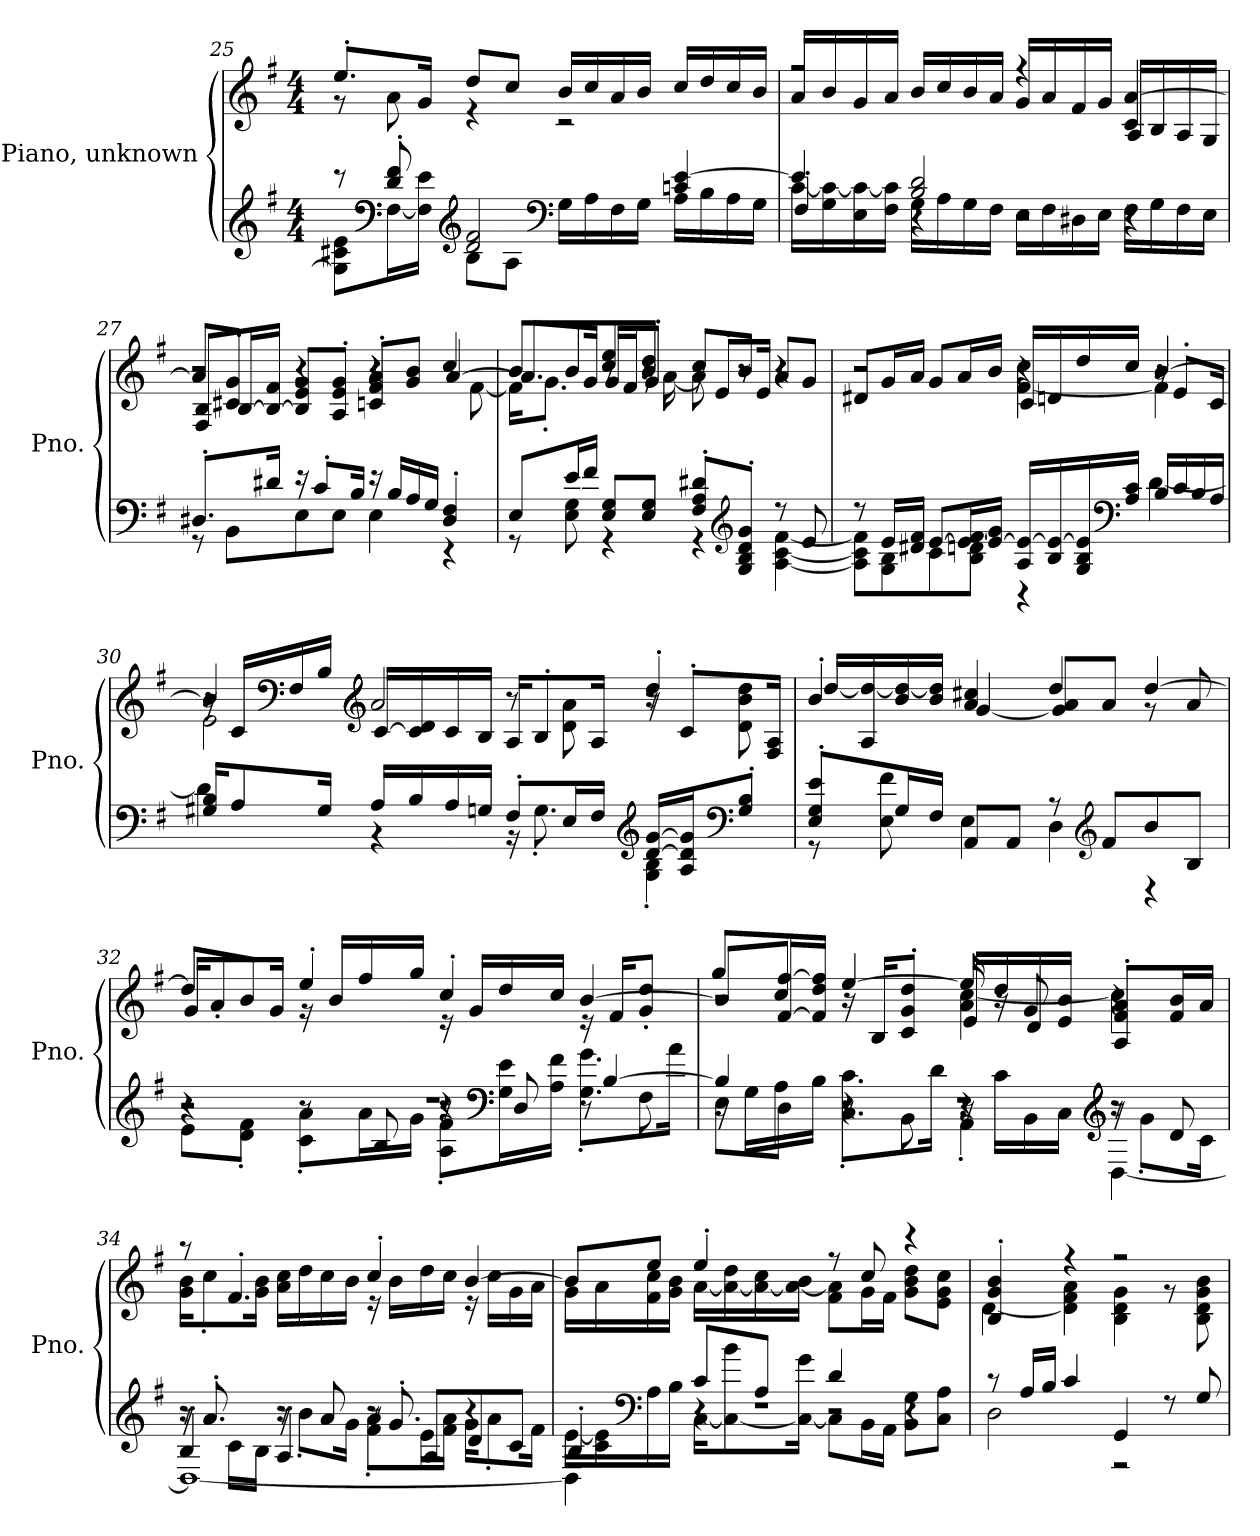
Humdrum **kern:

**kern	**kern
*part1	*part1
*staff2	*staff1
*I"Piano, unknown	*
*I'Pno.	*
*clefG2	*clefG2
*k[f#]	*k[f#]
*M4/4	*M4/4
=25	=25
*^	*^
8r	8G\] 8c#X\ 8e\L	8.ee'/L	8r
*clefF4	*	*	*
8d/' 8f#/'	[16F#\L	.	8a\
.	16F#\] 16e\JJ	16g/Jk	.
*clefG2	*	*	*
2d/ 2f#/	8B\L	8dd/L	4r
.	8A\J	8cc/J	.
*clefF4	*	*	*
.	16G\LL	16b/LL	2r
.	16A\	16cc/	.
.	16F#\	16a/	.
.	16G\JJ	16b/JJ	.
4cn/ [4e/	16A\LL	16cc/LL	.
.	16B\	16dd/	.
.	16A\	16cc/	.
.	16G\JJ	16b/JJ	.
!!LO:LB:g=z	!!
=26	=26	=26	=26
*	*^	*	*
4e/]	[16c\LL	4F#'/	2r	16a/LL
.	16G\ 16c\_	.	.	16b/
.	16E\ 16c\_	.	.	16g/
.	16F#\ 16c\]JJ	.	.	16a/JJ
2B/ 2d/	16G\LL	4r	.	16b/LL
.	16A\	.	.	16cc/
.	16G\	.	.	16b/
.	16F#\JJ	.	.	16a/JJ
.	16E\LL	2r	4r	16g/LL
.	16F#\	.	.	16a/
.	16D#X\	.	.	16f#/
.	16E\JJ	.	.	16g/JJ
4r	16F#\LL	.	4c/ [4a/	16A/LL
.	16G\	.	.	16B/
.	16F#\	.	.	16A/
.	16E\JJ	.	.	16G/JJ
*	*v	*v	*	*
=27	=27	=27	=27
*	*	*	*^
8.D#X'/L	8r	8a/L]	2r	8F#/ 8B/L
.	8BB\L	8c#X/' 8g/'J	.	[16B/L
16d#X/Jk	.	.	.	16B/_ 16f#/JJ
16r	8E\	4r	.	8B/] 8e/ 8g/L
8c'/L	.	.	.	.
.	8E\J	.	.	8A/' 8e/' 8g/'J
16B/Jk	.	.	.	.
16r	4E\	4r	4r	8cn/' 8f#/' 8a/'L
16B/LL	.	.	.	.
16A/	.	.	.	8g/ 8b/J
16G/JJ	.	.	.	.
4D#/' 4F#/'	4r	4cc/	8r	[4a/
.	.	.	[8f#\	.
!!LO:PB:g=z	!!	!!
=28	=28	=28	=28	=28
8E/L	8r	8b/L	16f#\KL]	8.a/L]
.	.	.	8.g'\J	.
16e/L	8E\ 8G\	8b/	.	.
16f#/JJ	.	.	.	16g/Jk
8E/ 8G/L	4r	8cc/ 8ee/	8r	16g/LL
.	.	.	.	16f#/J
8E/ 8G/J	.	8b/ 8dd/J	16r	8g'/J
.	.	.	[16a\	.
8F#/' 8A/' 8d#X/'L	4r	8cc/L	8a\]	16r
.	.	.	.	8e'/L
*clefG2	*	*	*	*
8G/' 8B/' 8d#/' 8g/'J	.	8b/J	8r	.
.	.	.	.	16e/Jk
8r	[4A\ [4c\ [4f#\	4r	4r	8a/L
8e/	.	.	.	8g/J
=29	=29	=29	=29	=29
8r	8A\] 8c\] 8f#\]L	2r	2r	8d#X/L
16e/LL	8G\ 8B\	.	.	16g/L
16d#X/ 16f#/JJ	.	.	.	16a/JJ
[8e/L	8c\	.	.	8g/L
16e/_ 16f#/L	8B\ 8dn\J	.	.	16a/L
16e/_ 16g/JJ	.	.	.	16b/JJ
16A/ 16e/_LL	4r	4r	[4f#\ 4cc\	16c/LL
16B/ 16e/_	.	.	.	16dn/
16G/ 16B/ 16e/]	.	.	.	16dd/
*clefF4	*	*	*	*
16A/ 16c/JJ	.	.	.	16cc/JJ
16B/LL	[4d\	[4b/	4f#\]	16r
16c/	.	.	.	8e'/L
16B/	.	.	.	.
16A/JJ	.	.	.	16c/Jk
!!LO:LB:g=z	!!	!!
=30	=30	=30	=30	=30
16G#X/ 16B/KL	4d\]	4b/]	2e\	16r
8A/	.	.	.	16c/LL
*	*	*clefF4	*	*
.	.	.	.	16F#/
16G#/Jk	.	.	.	16B/JJ
*	*	*clefG2	*	*
16A/LL	4r	2a/	.	[16c/LL
16B/	.	.	.	16c/] 16d/
16A/	.	.	.	16c/
16Gn/JJ	.	.	.	16B/JJ
8F#'/L	16r	.	8r	16A/KL
.	8.G'\	.	.	8B'/
16E/L	.	.	8d\ 8a\	.
16F#/JJ	.	.	.	16A/Jk
*clefG2	*	*	*	*
[16d/ [16g/LL	4G\' 4B\'	4dd'/	8r	16r
16A/ 16d/] 16g/]J	.	.	.	8c'/L
*clefF4	*	*	*	*
8G/' 8B/'J	.	.	8d\ 8b\ 8dd\	.
.	.	.	.	16F#/ 16A/Jk
*	*	*	*v	*v
=31	=31	=31	=31
8E/' 8G/' 8e/'L	8r	4b'/	[16dd/LL
.	.	.	16A/ 16dd/_
16G/L	8E\ 8f#\	.	16b/ 16dd/_
16F#/JJ	.	.	16b/ 16dd/]JJ
8AA/L	4E\	4a/ 4cc#X/	[4g/
8AA/J	.	.	.
8r	4D\	4dd/	8g/] 8a/L
*clefG2	*	*	*
8f#/L	.	.	8a/J
8b/	4r	[4dd/	8r
8B/J	.	.	8a/
!!LO:LB:g=z	!!
=32	=32	=32	=32
*^	*^	*	*
1r	8e\L	4r	2r	8dd/L]	16g/KL
.	.	.	.	.	8a'/
.	8d\' 8f#\'J	.	.	8b/J	.
.	.	.	.	.	16g/Jk
.	8c\' 8a\'L	8r	.	4ee'/	16r
.	.	.	.	.	16b/LL
.	16a\L	8B/	.	.	16ff#/
.	16g\JJ	.	.	.	16gg/JJ
.	8A\' 8f#\'L	8r	4r	4cc'/	16r
.	.	.	.	.	16g/LL
*clefF4	*	*	*	*	*
.	16G\ 16e\L	8D/	.	.	16dd/
.	16A\ 16f#\JJ	.	.	.	16cc/JJ
.	8.G\' 8.g\'L	[4B/	8r	[4b/	16r
.	.	.	.	.	16f#/KL
.	.	.	8F#\	.	8g/' 8dd/'J
.	16a\Jk	.	.	.	.
=33	=33	=33	=33	=33	=33
*	*	*	*	*	*^
1r	16r	4B/]	8E\L	8b/L]	2r	8gg/L
.	16G\LL	.	.	.	.	.
.	16A\	.	8D\J	8cc'/J	.	[16f#/ [16ff#/L
.	16B\JJ	.	.	.	.	16f#/] 16dd/ 16ff#/]JJ
.	8.C\' 8.c\'L	4r	8r	[4ee/	.	16r
.	.	.	.	.	.	16B/KL
.	.	.	8BB\	.	.	8c/' 8g/' 8dd/'J
.	16d\Jk	.	.	.	.	.
.	16r	4r	4AA'\	16ee/]	4a\ [4cc\	16e/LL
.	16c\LL	.	.	16r	.	16dd/
.	16BB\	.	.	8g/	.	16d/
.	16C\JJ	.	.	.	.	16e/ 16b/JJ
*clefG2	*	*	*	*	*	*
.	16r	8r	[4D\	4r	4cc\]	8A/' 8f#/' 8a/'L
.	8g'\L	.	.	.	.	.
.	.	8d/	.	.	.	16f#/ 16b/L
.	16c\Jk	.	.	.	.	16a/JJ
*	*	*	*	*	*v	*v
!!LO:LB:g=z
=34	=34	=34	=34	=34	=34
16r	8r	4B'/	1D_	8r	16g\ 16b\KL
8.a'/	.	.	.	.	8cc'\
.	16c\LL	.	.	4.f#'/	.
.	16B\JJ	.	.	.	16g\ 16b\Jk
8r	16r	4A'/	.	.	16a\ 16cc\LL
.	8b'\L	.	.	.	16dd\
8a/	.	.	.	.	16cc\
.	16g\Jk	.	.	.	16b\JJ
16r	8f#\' 8a\'L	8r	.	4cc'/	16r
8.g'/	.	.	.	.	16b\LL
.	16e\L	8A/L	.	.	16dd\
.	16f#\ 16a\JJ	.	.	.	16cc\JJ
4r	16g\KL	8d/	.	[4b/	16r
.	8a'\	.	.	.	16cc\LL
.	.	8c/J	.	.	16g\
.	16f#\Jk	.	.	.	16a\JJ
=35	=35	=35	=35	=35	=35
1r	[16e\LL	4B'/	4D\]	8b/L]	16g\LL
.	16c\ 16e\]	.	.	.	16a\
*clefF4	*	*	*	*	*
.	16A\	.	.	8ee/J	16f#\ 16cc\
.	16B\JJ	.	.	.	16g\ 16b\JJ
.	[16C\KL	8c/L	4r	4ee'/	[16a\LL
.	8C\_ 8b\	.	.	.	16a\_ 16dd\
.	.	8A/J	.	.	16a\_ 16cc\
.	16C\_ 16g\Jk	.	.	.	16a\_ 16b\JJ
.	8C\L]	4d/	2r	8r	8f#\ 8a\]L
.	16BB\L	.	.	8cc/	16g\L
.	16AA\JJ	.	.	.	16f#\JJ
.	8BB\ 8G\L	4r	.	4r	8g\ 8b\ 8dd\L
.	8C\ 8A\J	.	.	.	8e\ 8g\ 8cc\J
*	*v	*v	*v	*	*
!!LO:LB:g=z	!!
=36	=36	=36	=36
8r	2D\	4B/' 4g/' 4b/'	[4d\
16A/LL	.	.	.
16B/JJ	.	.	.
4c/	.	4r	4d\] 4f#\ 4a\
4GG/	2r	2r	4B\ 4d\ 4g\
8r	.	.	8r
8G/	.	.	8B\ 8d\ 8g\ 8b\
*v	*v	*	*
*	*v	*v
=	=
*-	*-
